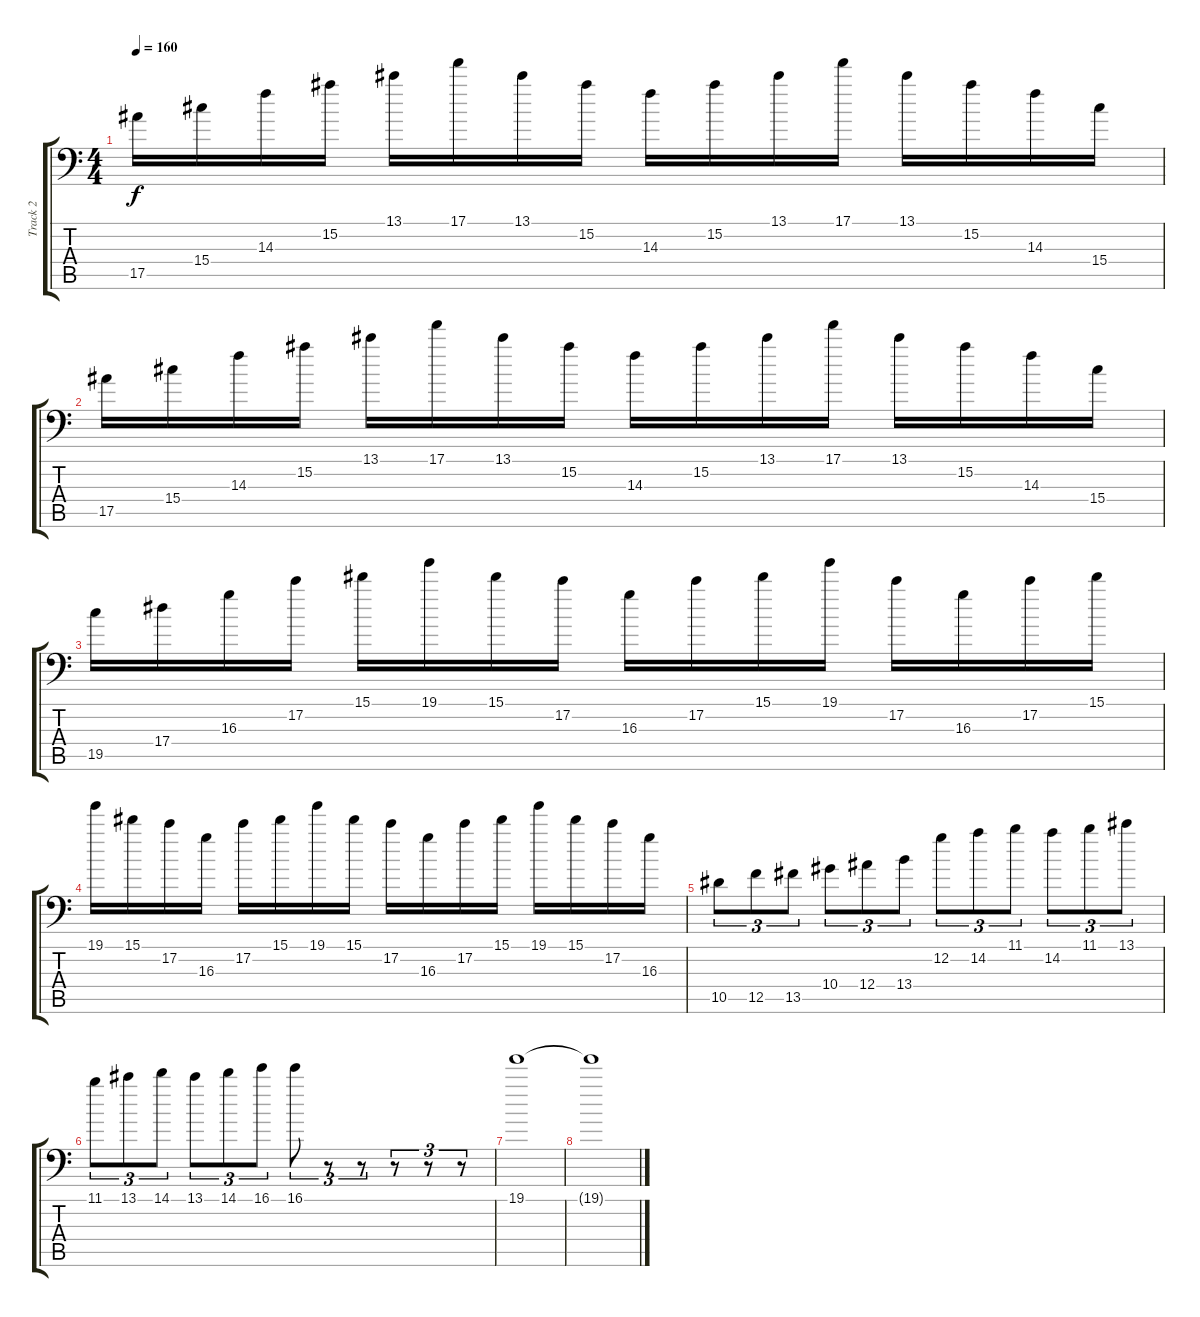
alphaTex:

\track ("Track 2" "Track 2") {instrument distortionguitar}
\staff {score tabs}
\tuning (C4 G3 Eb3 Bb2 F2 Bb1) {hide}
\ts (4 4)
\tempo 160
\clef f4
\ks c
17.5.16{dy f} 15.4.16 14.3.16 15.2.16 13.1.16 17.1.16 13.1.16 15.2.16 14.3.16 15.2.16 13.1.16 17.1.16 13.1.16 15.2.16 14.3.16 15.4.16 |
17.5.16 15.4.16 14.3.16 15.2.16 13.1.16 17.1.16 13.1.16 15.2.16 14.3.16 15.2.16 13.1.16 17.1.16 13.1.16 15.2.16 14.3.16 15.4.16 |
19.5.16 17.4.16 16.3.16 17.2.16 15.1.16 19.1.16 15.1.16 17.2.16 16.3.16 17.2.16 15.1.16 19.1.16 17.2.16 16.3.16 17.2.16 15.1.16 |
19.1.16 15.1.16 17.2.16 16.3.16 17.2.16 15.1.16 19.1.16 15.1.16 17.2.16 16.3.16 17.2.16 15.1.16 19.1.16 15.1.16 17.2.16 16.3.16 |
10.5.8{tu (3 2)} 12.5.8{tu (3 2)} 13.5.8{tu (3 2)} 10.4.8{tu (3 2)} 12.4.8{tu (3 2)} 13.4.8{tu (3 2)} 12.2.8{tu (3 2)} 14.2.8{tu (3 2)} 11.1.8{tu (3 2)} 14.2.8{tu (3 2)} 11.1.8{tu (3 2)} 13.1.8{tu (3 2)} |
11.1.8{tu (3 2)} 13.1.8{tu (3 2)} 14.1.8{tu (3 2)} 13.1.8{tu (3 2)} 14.1.8{tu (3 2)} 16.1.8{tu (3 2)} 16.1.8{tu (3 2)} r.8{tu (3 2)} r.8{tu (3 2)} r.8{tu (3 2)} r.8{tu (3 2)} r.8{tu (3 2)} |
19.1.1 |
19.1{t}.1
